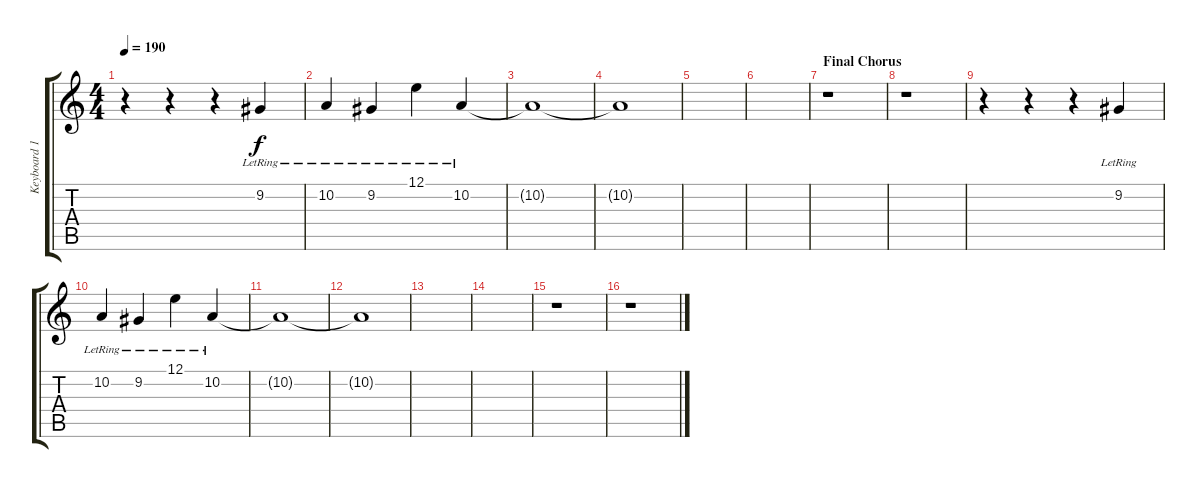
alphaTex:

\track ("Keyboard 1" "Keyboard 1") {instrument electricgrandpiano}
\staff {score tabs}
\tuning (E4 B3 G3 D3 A2 D2) {hide}
\ts (4 4)
\tempo 190
\clef g2
\ks c
r.4{dy f} r.4 r.4 9.2{lr}.4{instrument pad5bowed} |
10.2{lr}.4 9.2{lr}.4 12.1{lr}.4 10.2{lr}.4 |
10.2{t}.1 |
10.2{t}.1 |
|
|
\section ("" "Final Chorus")
r.1 |
r.1 |
r.4 r.4 r.4 9.2{lr}.4{instrument pad5bowed} |
10.2{lr}.4 9.2{lr}.4 12.1{lr}.4 10.2{lr}.4 |
10.2{t}.1 |
10.2{t}.1 |
|
|
r.1 |
r.1
